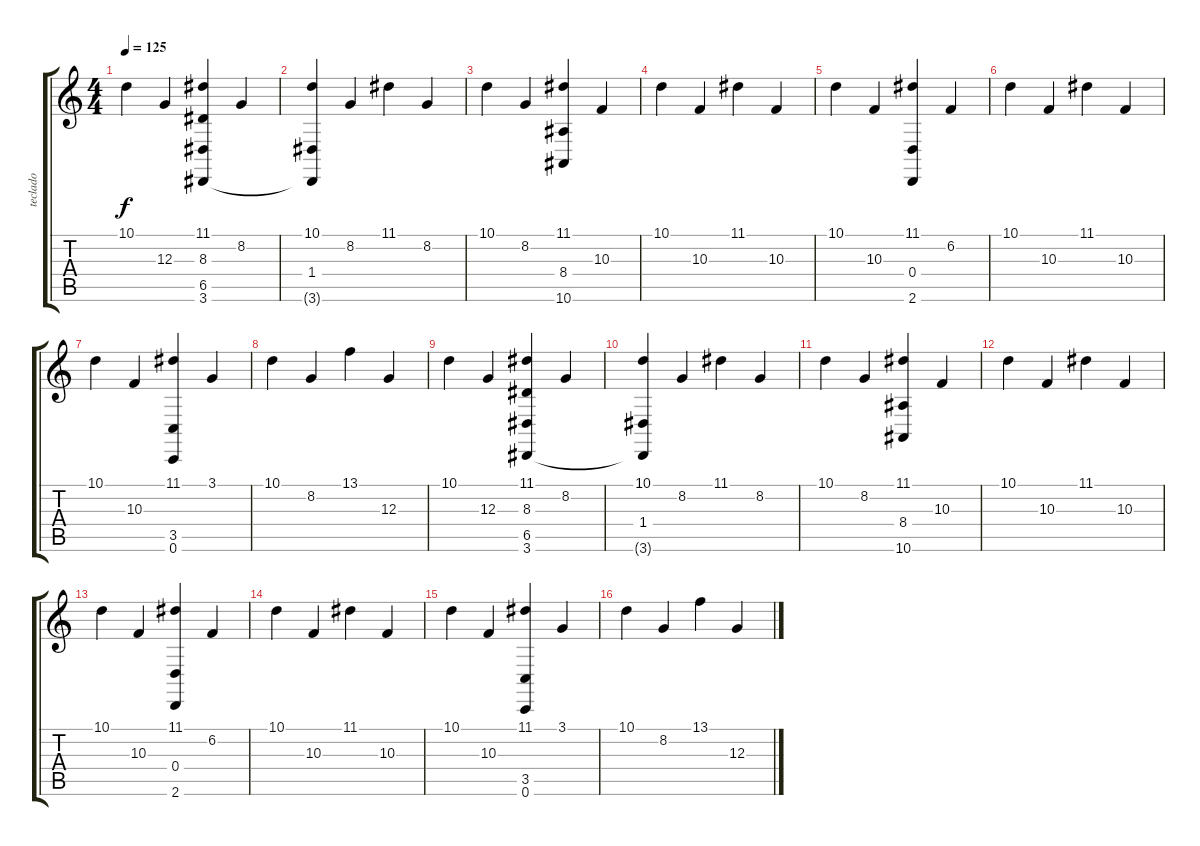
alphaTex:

\track ("teclado" "teclado") {instrument choiraahs}
\staff {score tabs}
\tuning (E4 B3 G3 D3 A2 C2) {hide}
\ts (4 4)
\tempo 125
\clef g2
\ks c
10.1.4{dy f} 12.3.4 (11.1 8.3 6.5 3.6).4 8.2.4 |
(10.1 1.4 3.6{t}).4 8.2.4 11.1.4 8.2.4 |
10.1.4 8.2.4 (11.1 8.4 10.6).4 10.3.4 |
10.1.4 10.3.4 11.1.4 10.3.4 |
10.1.4 10.3.4 (11.1 0.4 2.6).4 6.2.4 |
10.1.4 10.3.4 11.1.4 10.3.4 |
10.1.4 10.3.4 (11.1 3.5 0.6).4 3.1.4 |
10.1.4 8.2.4 13.1.4 12.3.4 |
10.1.4 12.3.4 (11.1 8.3 6.5 3.6).4 8.2.4 |
(10.1 1.4 3.6{t}).4 8.2.4 11.1.4 8.2.4 |
10.1.4 8.2.4 (11.1 8.4 10.6).4 10.3.4 |
10.1.4 10.3.4 11.1.4 10.3.4 |
10.1.4 10.3.4 (11.1 0.4 2.6).4 6.2.4 |
10.1.4 10.3.4 11.1.4 10.3.4 |
10.1.4 10.3.4 (11.1 3.5 0.6).4 3.1.4 |
10.1.4 8.2.4 13.1.4 12.3.4
